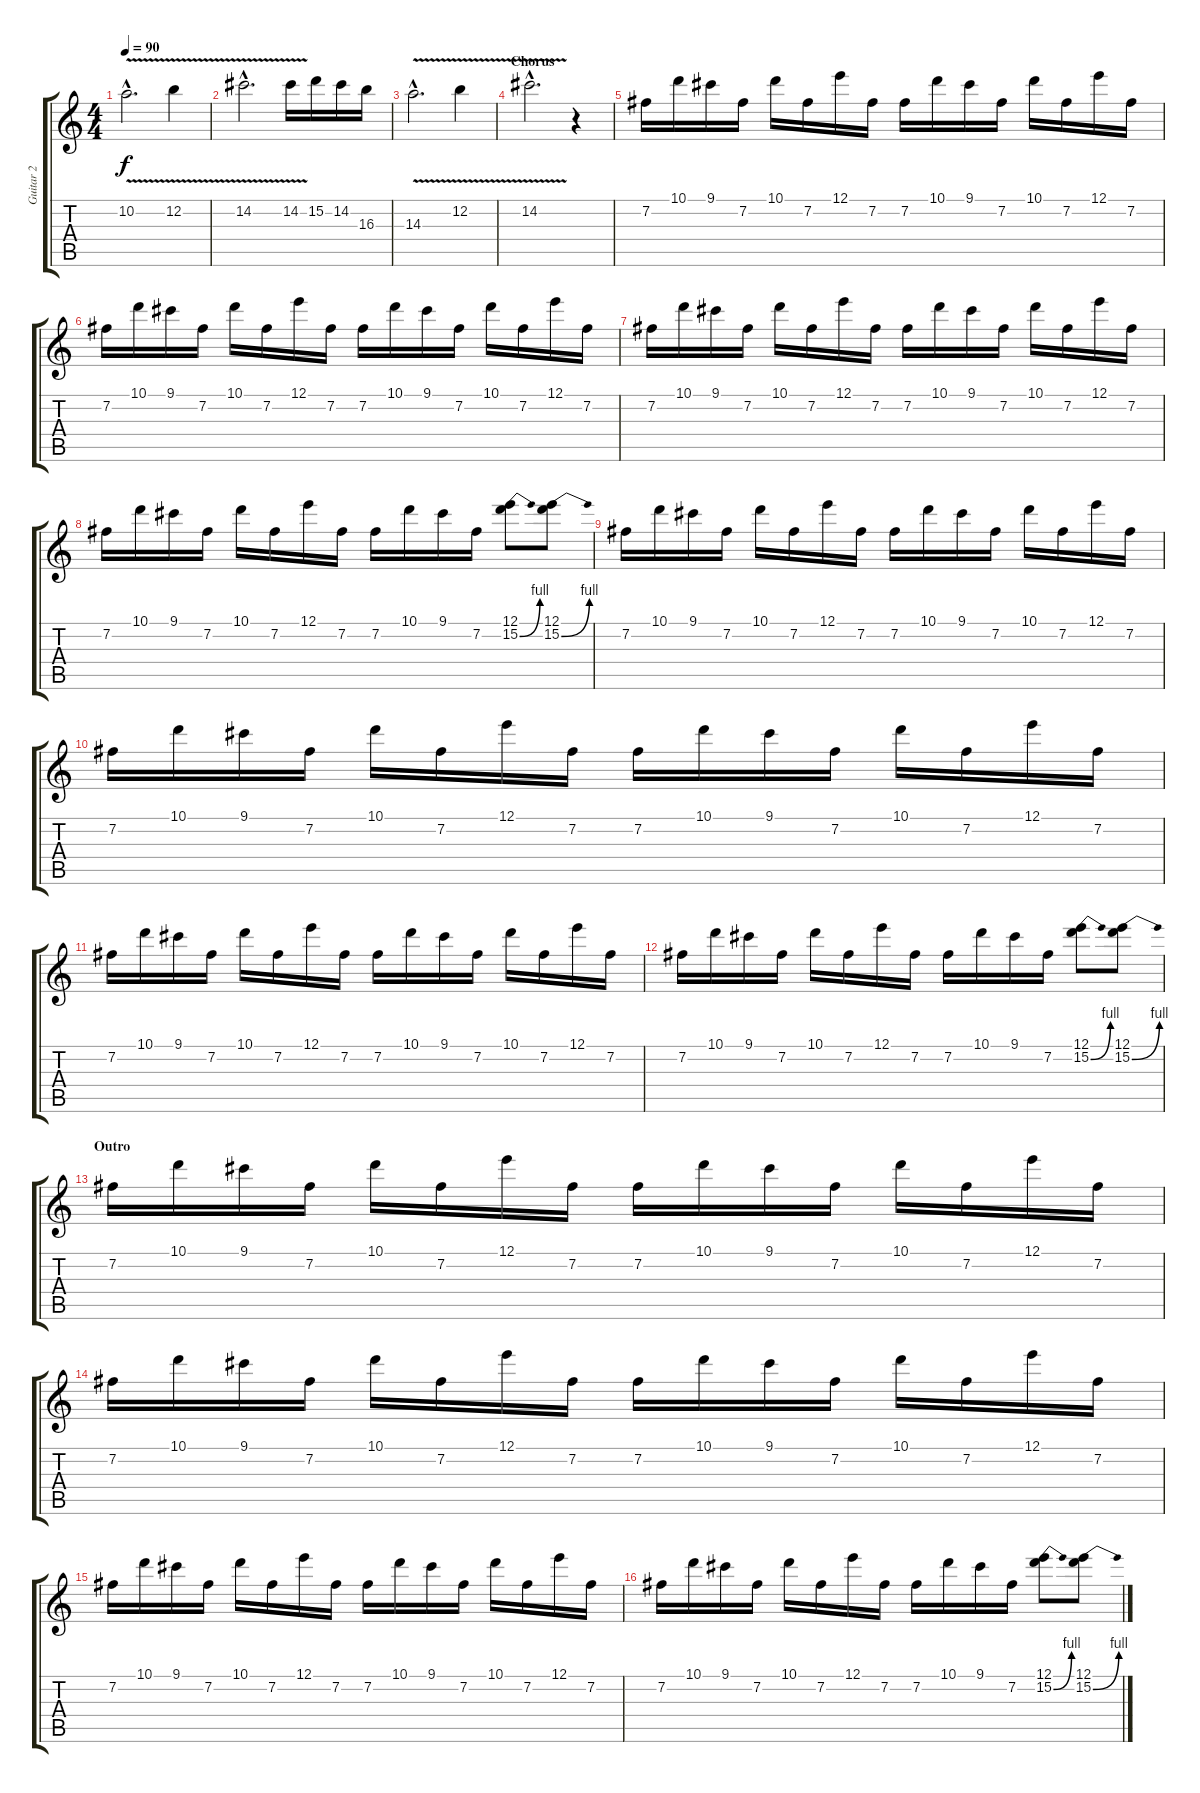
\track ("Guitar 2" "Guitar 2") {instrument overdrivenguitar}
\staff {score tabs}
\tuning (E4 B3 G3 D3 A2 D2) {hide}
\ts (4 4)
\tempo 90
\clef g2
\ks c
10.2{v hac}.2{d dy f} 12.2{v}.4 |
14.2{v hac}.2{d} 14.2{v}.16 15.2.16 14.2.16 16.3.16 |
14.3{v hac}.2{d} 12.2{v}.4 |
\section ("" "Chorus")
14.2{v hac}.2{d} r.4 |
7.2.16 10.1.16 9.1.16 7.2.16 10.1.16 7.2.16 12.1.16 7.2.16 7.2.16 10.1.16 9.1.16 7.2.16 10.1.16 7.2.16 12.1.16 7.2.16 |
7.2.16 10.1.16 9.1.16 7.2.16 10.1.16 7.2.16 12.1.16 7.2.16 7.2.16 10.1.16 9.1.16 7.2.16 10.1.16 7.2.16 12.1.16 7.2.16 |
7.2.16 10.1.16 9.1.16 7.2.16 10.1.16 7.2.16 12.1.16 7.2.16 7.2.16 10.1.16 9.1.16 7.2.16 10.1.16 7.2.16 12.1.16 7.2.16 |
7.2.16 10.1.16 9.1.16 7.2.16 10.1.16 7.2.16 12.1.16 7.2.16 7.2.16 10.1.16 9.1.16 7.2.16 (12.1 15.2{be (bend 0 0 60 4)}).8 (12.1 15.2{be (bend 0 0 60 4)}).8 |
7.2.16 10.1.16 9.1.16 7.2.16 10.1.16 7.2.16 12.1.16 7.2.16 7.2.16 10.1.16 9.1.16 7.2.16 10.1.16 7.2.16 12.1.16 7.2.16 |
7.2.16 10.1.16 9.1.16 7.2.16 10.1.16 7.2.16 12.1.16 7.2.16 7.2.16 10.1.16 9.1.16 7.2.16 10.1.16 7.2.16 12.1.16 7.2.16 |
7.2.16 10.1.16 9.1.16 7.2.16 10.1.16 7.2.16 12.1.16 7.2.16 7.2.16 10.1.16 9.1.16 7.2.16 10.1.16 7.2.16 12.1.16 7.2.16 |
7.2.16 10.1.16 9.1.16 7.2.16 10.1.16 7.2.16 12.1.16 7.2.16 7.2.16 10.1.16 9.1.16 7.2.16 (12.1 15.2{be (bend 0 0 60 4)}).8 (12.1 15.2{be (bend 0 0 60 4)}).8 |
\section ("" "Outro")
7.2.16 10.1.16 9.1.16 7.2.16 10.1.16 7.2.16 12.1.16 7.2.16 7.2.16 10.1.16 9.1.16 7.2.16 10.1.16 7.2.16 12.1.16 7.2.16 |
7.2.16 10.1.16 9.1.16 7.2.16 10.1.16 7.2.16 12.1.16 7.2.16 7.2.16 10.1.16 9.1.16 7.2.16 10.1.16 7.2.16 12.1.16 7.2.16 |
7.2.16 10.1.16 9.1.16 7.2.16 10.1.16 7.2.16 12.1.16 7.2.16 7.2.16 10.1.16 9.1.16 7.2.16 10.1.16 7.2.16 12.1.16 7.2.16 |
7.2.16 10.1.16 9.1.16 7.2.16 10.1.16 7.2.16 12.1.16 7.2.16 7.2.16 10.1.16 9.1.16 7.2.16 (12.1 15.2{be (bend 0 0 60 4)}).8 (12.1 15.2{be (bend 0 0 60 4)}).8
